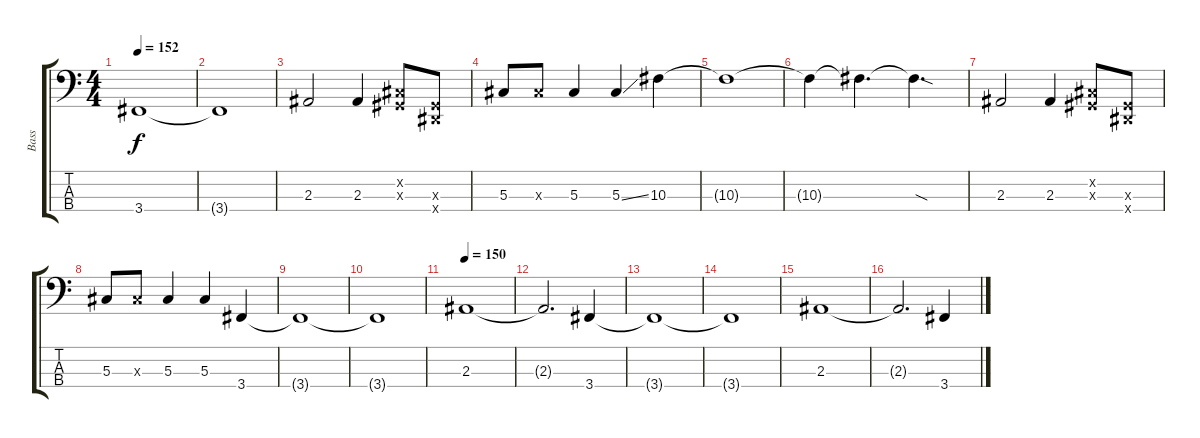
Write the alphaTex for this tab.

\track ("Bass" "Bass") {instrument electricbassfinger}
\staff {score tabs}
\tuning (Gb2 Db2 Ab1 Eb1) {hide}
\ts (4 4)
\tempo 152
\clef f4
\ks c
3.4{t}.1{dy f} |
3.4{t}.1 |
2.3.2 2.3.4 (0.2{x} 0.3{x}).8 (0.3{x} 0.4{x}).8 |
5.3.8 5.3{x}.8 5.3.4 5.3{ss}.4 10.3.4 |
10.3{t}.1 |
10.3{t}.4 10.3{t}.4{d} 10.3{sod t}.4{d} |
2.3.2 2.3.4 (0.2{x} 0.3{x}).8 (0.3{x} 0.4{x}).8 |
5.3.8 5.3{x}.8 5.3.4 5.3.4 3.4.4 |
3.4{t}.1 |
3.4{t}.1 |
\tempo 150
2.3.1 |
2.3{t}.2{d} 3.4.4 |
3.4{t}.1 |
3.4{t}.1 |
2.3.1 |
2.3{t}.2{d} 3.4.4
